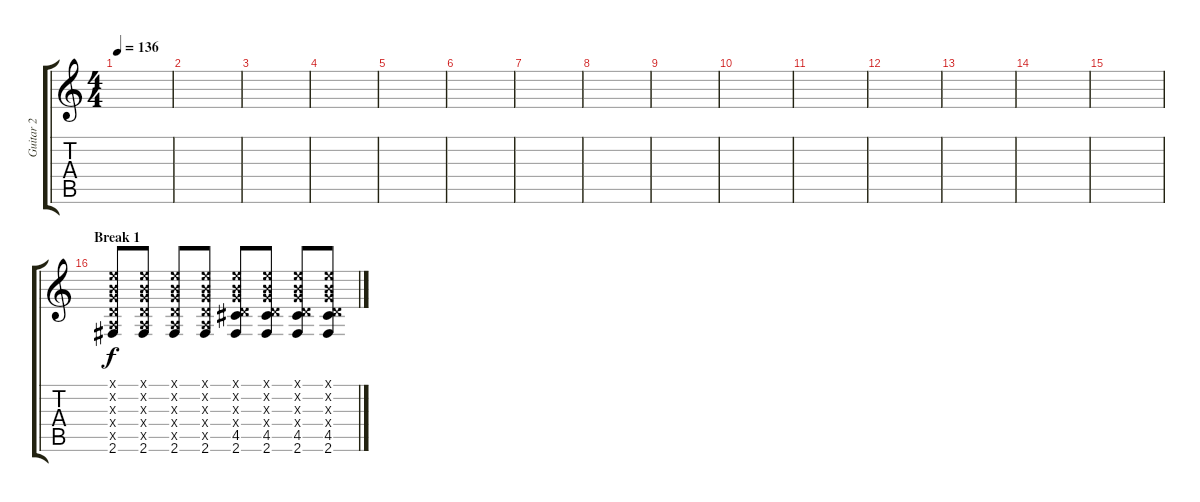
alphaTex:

\track ("Guitar 2" "Guitar 2") {instrument overdrivenguitar}
\staff {score tabs}
\tuning (E4 B3 G3 D3 A2 E2) {hide}
\ts (4 4)
\tempo 136
\clef g2
\ks c
|
|
|
|
|
|
|
|
|
|
|
|
|
|
|
\section ("" "Break 1")
(0.1{x} 0.2{x} 0.3{x} 0.4{x} 0.5{x} 2.6).8 (0.1{x} 0.2{x} 0.3{x} 0.4{x} 0.5{x} 2.6).8 (0.1{x} 0.2{x} 0.3{x} 0.4{x} 0.5{x} 2.6).8 (0.1{x} 0.2{x} 0.3{x} 0.4{x} 0.5{x} 2.6).8 (0.1{x} 0.2{x} 0.3{x} 0.4{x} 4.5 2.6).8 (0.1{x} 0.2{x} 0.3{x} 0.4{x} 4.5 2.6).8 (0.1{x} 0.2{x} 0.3{x} 0.4{x} 4.5 2.6).8 (0.1{x} 0.2{x} 0.3{x} 0.4{x} 4.5 2.6).8
